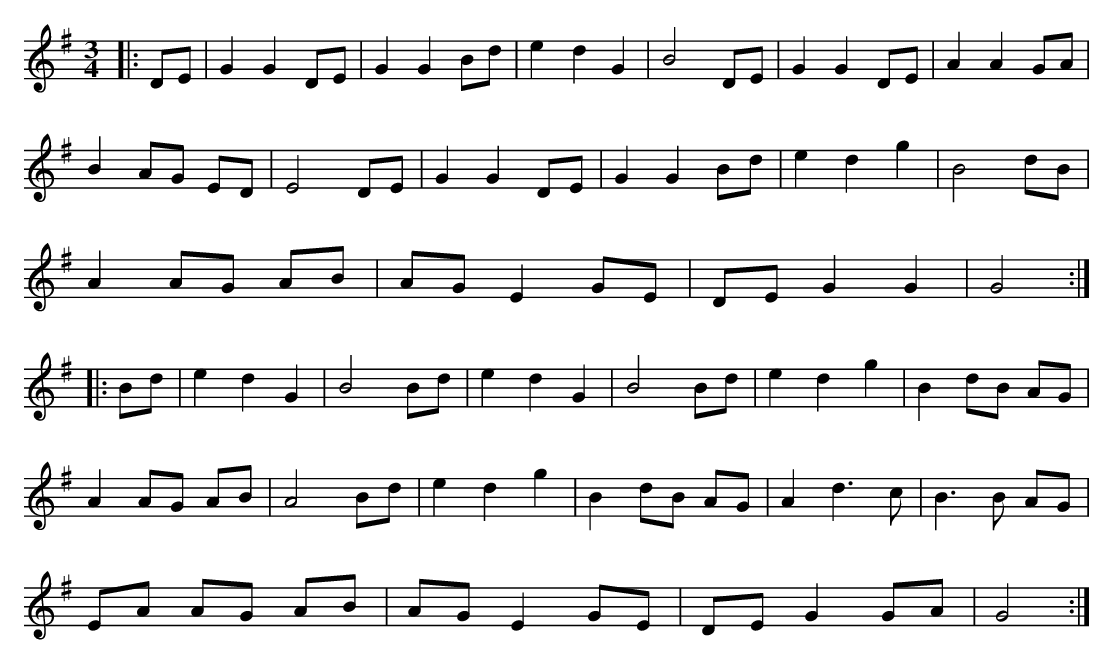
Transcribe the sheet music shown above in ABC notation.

X:1
M:3/4
K:G
|:DE|G2G2DE|G2G2Bd|e2d2G2|B4DE|G2G2DE|A2A2GA|
B2AG ED|E4DE|G2G2DE|G2G2Bd|e2d2g2|B4dB|
A2AG AB|AGE2GE|DEG2G2| G4:|
|:Bd|e2d2G2|B4Bd|e2d2G2|B4Bd|e2d2g2|B2dB AG|
A2AG AB|A4Bd|e2d2g2|B2dB AG|A2d3c|B3B AG|
EA AG AB|AG E2GE|DEG2GA|G4:|
